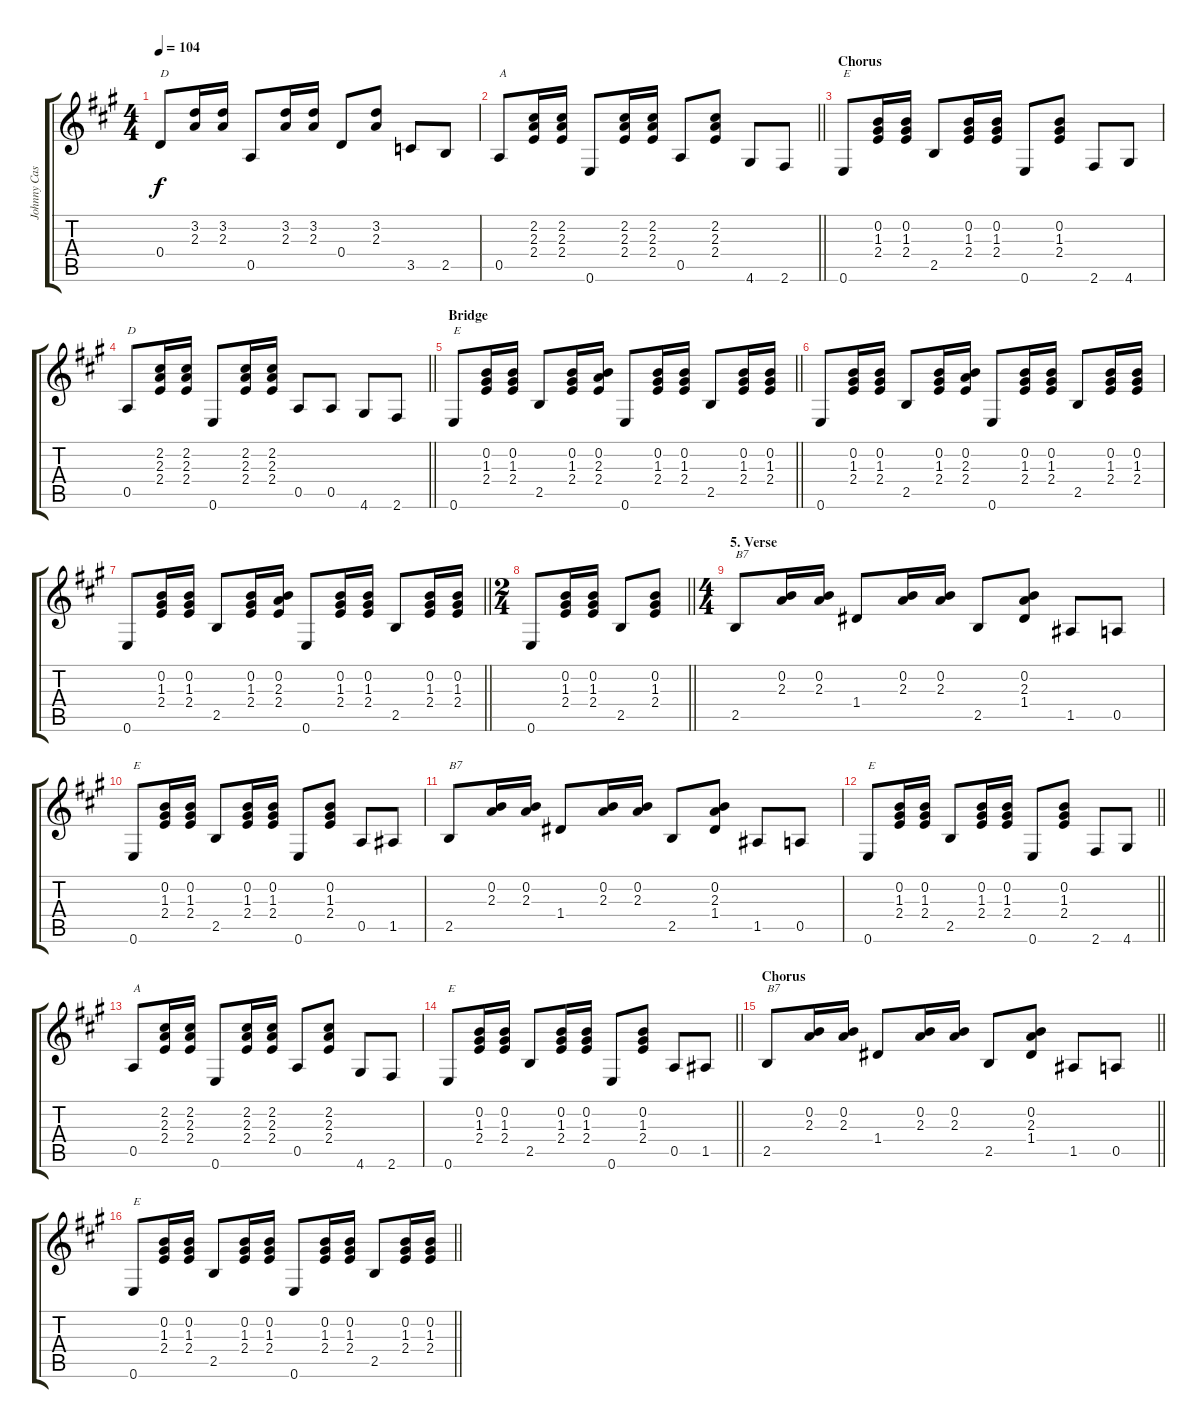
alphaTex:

\track ("Johnny Cash (Lead)" "Johnny Cas") {instrument acousticguitarsteel}
\staff {score tabs}
\tuning (E4 B3 G3 D3 A2 E2) {hide}
\ts (4 4)
\tempo 104
\clef g2
\ks a
0.4.8{txt "D" dy f} (3.2 2.3).16 (3.2 2.3).16 0.5.8 (3.2 2.3).16 (3.2 2.3).16 0.4.8 (3.2 2.3).8 3.5.8 2.5.8 |
\barLineRight lightlight
0.5.8{txt "A"} (2.2 2.3 2.4).16 (2.2 2.3 2.4).16 0.6.8 (2.2 2.3 2.4).16 (2.2 2.3 2.4).16 0.5.8 (2.2 2.3 2.4).8 4.6.8 2.6.8 |
\section ("" "Chorus")
0.6.8{txt "E"} (0.2 1.3 2.4).16 (0.2 1.3 2.4).16 2.5.8 (0.2 1.3 2.4).16 (0.2 1.3 2.4).16 0.6.8 (0.2 1.3 2.4).8 2.6.8 4.6.8 |
\barLineRight lightlight
0.5.8{txt "D"} (2.2 2.3 2.4).16 (2.2 2.3 2.4).16 0.6.8 (2.2 2.3 2.4).16 (2.2 2.3 2.4).16 0.5.8 0.5.8 4.6.8 2.6.8 |
\section ("" "Bridge")
\barLineRight lightlight
0.6.8{txt "E"} (0.2 1.3 2.4).16 (0.2 1.3 2.4).16 2.5.8 (0.2 1.3 2.4).16 (0.2 2.3 2.4).16 0.6.8 (0.2 1.3 2.4).16 (0.2 1.3 2.4).16 2.5.8 (0.2 1.3 2.4).16 (0.2 1.3 2.4).16 |
0.6.8 (0.2 1.3 2.4).16 (0.2 1.3 2.4).16 2.5.8 (0.2 1.3 2.4).16 (0.2 2.3 2.4).16 0.6.8 (0.2 1.3 2.4).16 (0.2 1.3 2.4).16 2.5.8 (0.2 1.3 2.4).16 (0.2 1.3 2.4).16 |
\barLineRight lightlight
0.6.8 (0.2 1.3 2.4).16 (0.2 1.3 2.4).16 2.5.8 (0.2 1.3 2.4).16 (0.2 2.3 2.4).16 0.6.8 (0.2 1.3 2.4).16 (0.2 1.3 2.4).16 2.5.8 (0.2 1.3 2.4).16 (0.2 1.3 2.4).16 |
\ts (2 4)
\barLineRight lightlight
0.6.8 (0.2 1.3 2.4).16 (0.2 1.3 2.4).16 2.5.8 (0.2 1.3 2.4).8 |
\ts (4 4)
\section ("" "5. Verse")
2.5.8{txt "B7"} (0.2 2.3).16 (0.2 2.3).16 1.4.8 (0.2 2.3).16 (0.2 2.3).16 2.5.8 (0.2 2.3 1.4).8 1.5.8 0.5.8 |
0.6.8{txt "E"} (0.2 1.3 2.4).16 (0.2 1.3 2.4).16 2.5.8 (0.2 1.3 2.4).16 (0.2 1.3 2.4).16 0.6.8 (0.2 1.3 2.4).8 0.5.8 1.5.8 |
2.5.8{txt "B7"} (0.2 2.3).16 (0.2 2.3).16 1.4.8 (0.2 2.3).16 (0.2 2.3).16 2.5.8 (0.2 2.3 1.4).8 1.5.8 0.5.8 |
\barLineRight lightlight
0.6.8{txt "E"} (0.2 1.3 2.4).16 (0.2 1.3 2.4).16 2.5.8 (0.2 1.3 2.4).16 (0.2 1.3 2.4).16 0.6.8 (0.2 1.3 2.4).8 2.6.8 4.6.8 |
0.5.8{txt "A"} (2.2 2.3 2.4).16 (2.2 2.3 2.4).16 0.6.8 (2.2 2.3 2.4).16 (2.2 2.3 2.4).16 0.5.8 (2.2 2.3 2.4).8 4.6.8 2.6.8 |
\barLineRight lightlight
0.6.8{txt "E"} (0.2 1.3 2.4).16 (0.2 1.3 2.4).16 2.5.8 (0.2 1.3 2.4).16 (0.2 1.3 2.4).16 0.6.8 (0.2 1.3 2.4).8 0.5.8 1.5.8 |
\section ("" "Chorus")
\barLineRight lightlight
2.5.8{txt "B7"} (0.2 2.3).16 (0.2 2.3).16 1.4.8 (0.2 2.3).16 (0.2 2.3).16 2.5.8 (0.2 2.3 1.4).8 1.5.8 0.5.8 |
\barLineRight lightlight
0.6.8{txt "E"} (0.2 1.3 2.4).16 (0.2 1.3 2.4).16 2.5.8 (0.2 1.3 2.4).16 (0.2 1.3 2.4).16 0.6.8 (0.2 1.3 2.4).16 (0.2 1.3 2.4).16 2.5.8 (0.2 1.3 2.4).16 (0.2 1.3 2.4).16
